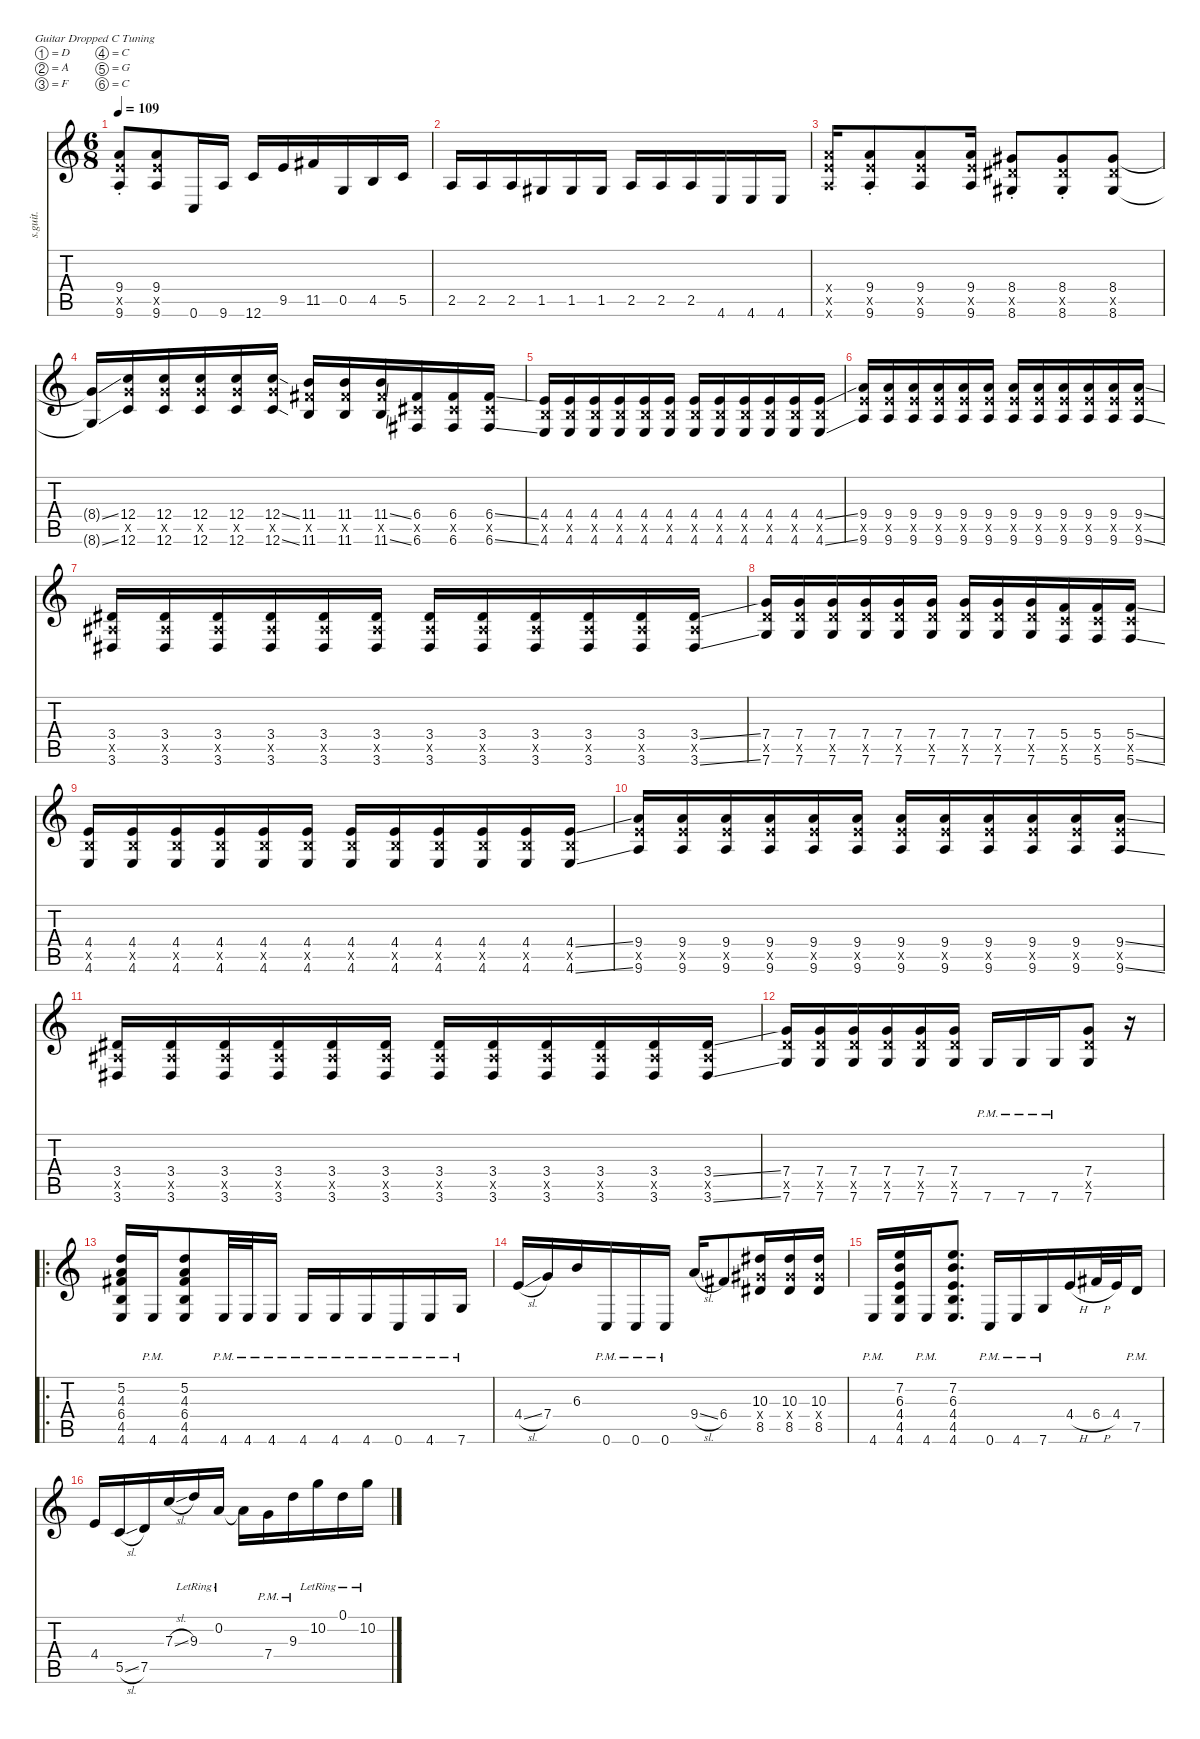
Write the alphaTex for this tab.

\defaultSystemsLayout 4
\hideDynamics
\bracketExtendMode nobrackets
\track ("Rhythm 2" "s.guit.") {instrument distortionguitar}
\staff {score tabs}
\tuning (D4 A3 F3 C3 G2 C2)
\ts (6 8)
\tempo 109
\clef g2
\ks c
(9.4{st} 9.6{st} 9.5{st x}).8{lyrics (0 "") lyrics (1 "") lyrics (2 "") lyrics (3 "") lyrics (4 "") dy mf} (9.4 9.6 9.5{x}).8{lyrics (0 "") lyrics (1 "") lyrics (2 "") lyrics (3 "") lyrics (4 "")} 0.6.16{lyrics (0 "") lyrics (1 "") lyrics (2 "") lyrics (3 "") lyrics (4 "")} 9.6.16{lyrics (0 "") lyrics (1 "") lyrics (2 "") lyrics (3 "") lyrics (4 "")} 12.6.16{lyrics (0 "") lyrics (1 "") lyrics (2 "") lyrics (3 "") lyrics (4 "")} 9.5.16{lyrics (0 "") lyrics (1 "") lyrics (2 "") lyrics (3 "") lyrics (4 "")} 11.5{acc #}.16{lyrics (0 "") lyrics (1 "") lyrics (2 "") lyrics (3 "") lyrics (4 "")} 0.5.16{lyrics (0 "") lyrics (1 "") lyrics (2 "") lyrics (3 "") lyrics (4 "")} 4.5.16{lyrics (0 "") lyrics (1 "") lyrics (2 "") lyrics (3 "") lyrics (4 "")} 5.5.16{lyrics (0 "") lyrics (1 "") lyrics (2 "") lyrics (3 "") lyrics (4 "")} |
2.5.16{lyrics (0 "") lyrics (1 "") lyrics (2 "") lyrics (3 "") lyrics (4 "")} 2.5.16{lyrics (0 "") lyrics (1 "") lyrics (2 "") lyrics (3 "") lyrics (4 "")} 2.5.16{lyrics (0 "") lyrics (1 "") lyrics (2 "") lyrics (3 "") lyrics (4 "")} 1.5{acc #}.16{lyrics (0 "") lyrics (1 "") lyrics (2 "") lyrics (3 "") lyrics (4 "")} 1.5{acc #}.16{lyrics (0 "") lyrics (1 "") lyrics (2 "") lyrics (3 "") lyrics (4 "")} 1.5{acc #}.16{lyrics (0 "") lyrics (1 "") lyrics (2 "") lyrics (3 "") lyrics (4 "")} 2.5.16{lyrics (0 "") lyrics (1 "") lyrics (2 "") lyrics (3 "") lyrics (4 "")} 2.5.16{lyrics (0 "") lyrics (1 "") lyrics (2 "") lyrics (3 "") lyrics (4 "")} 2.5.16{lyrics (0 "") lyrics (1 "") lyrics (2 "") lyrics (3 "") lyrics (4 "")} 4.6.16{lyrics (0 "") lyrics (1 "") lyrics (2 "") lyrics (3 "") lyrics (4 "")} 4.6.16{lyrics (0 "") lyrics (1 "") lyrics (2 "") lyrics (3 "") lyrics (4 "")} 4.6.16{lyrics (0 "") lyrics (1 "") lyrics (2 "") lyrics (3 "") lyrics (4 "")} |
(9.4{x} 9.5{x} 9.6{x}).16{lyrics (0 "") lyrics (1 "") lyrics (2 "") lyrics (3 "") lyrics (4 "")} (9.4{st} 9.6{st} 9.5{st x}).8{lyrics (0 "") lyrics (1 "") lyrics (2 "") lyrics (3 "") lyrics (4 "")} (9.4 9.6 9.5{x}).8{lyrics (0 "") lyrics (1 "") lyrics (2 "") lyrics (3 "") lyrics (4 "")} (9.4 9.6 9.5{x}).16{lyrics (0 "") lyrics (1 "") lyrics (2 "") lyrics (3 "") lyrics (4 "")} (8.4{st acc #} 8.6{st acc #} 8.5{st x acc #}).8{lyrics (0 "") lyrics (1 "") lyrics (2 "") lyrics (3 "") lyrics (4 "")} (8.4{st acc #} 8.6{st acc #} 8.5{st x acc #}).8{lyrics (0 "") lyrics (1 "") lyrics (2 "") lyrics (3 "") lyrics (4 "")} (8.4{acc #} 8.6{acc #} 8.5{x acc #}).8{lyrics (0 "") lyrics (1 "") lyrics (2 "") lyrics (3 "") lyrics (4 "")} |
(8.4{ss t acc #} 8.6{ss t acc #}).16{lyrics (0 "") lyrics (1 "") lyrics (2 "") lyrics (3 "") lyrics (4 "")} (12.4 12.6 12.5{x}).16{lyrics (0 "") lyrics (1 "") lyrics (2 "") lyrics (3 "") lyrics (4 "")} (12.4 12.6 12.5{x}).16{lyrics (0 "") lyrics (1 "") lyrics (2 "") lyrics (3 "") lyrics (4 "")} (12.4 12.6 12.5{x}).16{lyrics (0 "") lyrics (1 "") lyrics (2 "") lyrics (3 "") lyrics (4 "")} (12.4 12.6 12.5{x}).16{lyrics (0 "") lyrics (1 "") lyrics (2 "") lyrics (3 "") lyrics (4 "")} (12.4{ss} 12.6{ss} 12.5{x}).16{lyrics (0 "") lyrics (1 "") lyrics (2 "") lyrics (3 "") lyrics (4 "")} (11.4 11.6 11.5{x acc #}).16{lyrics (0 "") lyrics (1 "") lyrics (2 "") lyrics (3 "") lyrics (4 "")} (11.4 11.6 11.5{x acc #}).16{lyrics (0 "") lyrics (1 "") lyrics (2 "") lyrics (3 "") lyrics (4 "")} (11.4{ss} 11.6{ss} 11.5{x acc #}).16{lyrics (0 "") lyrics (1 "") lyrics (2 "") lyrics (3 "") lyrics (4 "")} (6.4{acc #} 6.6{acc #} 6.5{x acc #}).16{lyrics (0 "") lyrics (1 "") lyrics (2 "") lyrics (3 "") lyrics (4 "")} (6.4{acc #} 6.6{acc #} 6.5{x acc #}).16{lyrics (0 "") lyrics (1 "") lyrics (2 "") lyrics (3 "") lyrics (4 "")} (6.4{ss acc #} 6.6{ss acc #} 6.5{x acc #}).16{lyrics (0 "") lyrics (1 "") lyrics (2 "") lyrics (3 "") lyrics (4 "")} |
(4.4 4.6 4.5{x}).16{lyrics (0 "") lyrics (1 "") lyrics (2 "") lyrics (3 "") lyrics (4 "")} (4.4 4.6 4.5{x}).16{lyrics (0 "") lyrics (1 "") lyrics (2 "") lyrics (3 "") lyrics (4 "")} (4.4 4.6 4.5{x}).16{lyrics (0 "") lyrics (1 "") lyrics (2 "") lyrics (3 "") lyrics (4 "")} (4.4 4.6 4.5{x}).16{lyrics (0 "") lyrics (1 "") lyrics (2 "") lyrics (3 "") lyrics (4 "")} (4.4 4.6 4.5{x}).16{lyrics (0 "") lyrics (1 "") lyrics (2 "") lyrics (3 "") lyrics (4 "")} (4.4 4.6 4.5{x}).16{lyrics (0 "") lyrics (1 "") lyrics (2 "") lyrics (3 "") lyrics (4 "")} (4.4 4.6 4.5{x}).16{lyrics (0 "") lyrics (1 "") lyrics (2 "") lyrics (3 "") lyrics (4 "")} (4.4 4.6 4.5{x}).16{lyrics (0 "") lyrics (1 "") lyrics (2 "") lyrics (3 "") lyrics (4 "")} (4.4 4.6 4.5{x}).16{lyrics (0 "") lyrics (1 "") lyrics (2 "") lyrics (3 "") lyrics (4 "")} (4.4 4.6 4.5{x}).16{lyrics (0 "") lyrics (1 "") lyrics (2 "") lyrics (3 "") lyrics (4 "")} (4.4 4.6 4.5{x}).16{lyrics (0 "") lyrics (1 "") lyrics (2 "") lyrics (3 "") lyrics (4 "")} (4.4{ss} 4.6{ss} 4.5{x}).16{lyrics (0 "") lyrics (1 "") lyrics (2 "") lyrics (3 "") lyrics (4 "")} |
(9.4 9.6 9.5{x}).16{lyrics (0 "") lyrics (1 "") lyrics (2 "") lyrics (3 "") lyrics (4 "")} (9.4 9.6 9.5{x}).16{lyrics (0 "") lyrics (1 "") lyrics (2 "") lyrics (3 "") lyrics (4 "")} (9.4 9.6 9.5{x}).16{lyrics (0 "") lyrics (1 "") lyrics (2 "") lyrics (3 "") lyrics (4 "")} (9.4 9.6 9.5{x}).16{lyrics (0 "") lyrics (1 "") lyrics (2 "") lyrics (3 "") lyrics (4 "")} (9.4 9.6 9.5{x}).16{lyrics (0 "") lyrics (1 "") lyrics (2 "") lyrics (3 "") lyrics (4 "")} (9.4 9.6 9.5{x}).16{lyrics (0 "") lyrics (1 "") lyrics (2 "") lyrics (3 "") lyrics (4 "")} (9.4 9.6 9.5{x}).16{lyrics (0 "") lyrics (1 "") lyrics (2 "") lyrics (3 "") lyrics (4 "")} (9.4 9.6 9.5{x}).16{lyrics (0 "") lyrics (1 "") lyrics (2 "") lyrics (3 "") lyrics (4 "")} (9.4 9.6 9.5{x}).16{lyrics (0 "") lyrics (1 "") lyrics (2 "") lyrics (3 "") lyrics (4 "")} (9.4 9.6 9.5{x}).16{lyrics (0 "") lyrics (1 "") lyrics (2 "") lyrics (3 "") lyrics (4 "")} (9.4 9.6 9.5{x}).16{lyrics (0 "") lyrics (1 "") lyrics (2 "") lyrics (3 "") lyrics (4 "")} (9.4{ss} 9.6{ss} 9.5{x}).16{lyrics (0 "") lyrics (1 "") lyrics (2 "") lyrics (3 "") lyrics (4 "")} |
(3.4{acc #} 3.6{acc #} 3.5{x acc #}).16{lyrics (0 "") lyrics (1 "") lyrics (2 "") lyrics (3 "") lyrics (4 "")} (3.4{acc #} 3.6{acc #} 3.5{x acc #}).16{lyrics (0 "") lyrics (1 "") lyrics (2 "") lyrics (3 "") lyrics (4 "")} (3.4{acc #} 3.6{acc #} 3.5{x acc #}).16{lyrics (0 "") lyrics (1 "") lyrics (2 "") lyrics (3 "") lyrics (4 "")} (3.4{acc #} 3.6{acc #} 3.5{x acc #}).16{lyrics (0 "") lyrics (1 "") lyrics (2 "") lyrics (3 "") lyrics (4 "")} (3.4{acc #} 3.6{acc #} 3.5{x acc #}).16{lyrics (0 "") lyrics (1 "") lyrics (2 "") lyrics (3 "") lyrics (4 "")} (3.4{acc #} 3.6{acc #} 3.5{x acc #}).16{lyrics (0 "") lyrics (1 "") lyrics (2 "") lyrics (3 "") lyrics (4 "")} (3.4{acc #} 3.6{acc #} 3.5{x acc #}).16{lyrics (0 "") lyrics (1 "") lyrics (2 "") lyrics (3 "") lyrics (4 "")} (3.4{acc #} 3.6{acc #} 3.5{x acc #}).16{lyrics (0 "") lyrics (1 "") lyrics (2 "") lyrics (3 "") lyrics (4 "")} (3.4{acc #} 3.6{acc #} 3.5{x acc #}).16{lyrics (0 "") lyrics (1 "") lyrics (2 "") lyrics (3 "") lyrics (4 "")} (3.4{acc #} 3.6{acc #} 3.5{x acc #}).16{lyrics (0 "") lyrics (1 "") lyrics (2 "") lyrics (3 "") lyrics (4 "")} (3.4{acc #} 3.6{acc #} 3.5{x acc #}).16{lyrics (0 "") lyrics (1 "") lyrics (2 "") lyrics (3 "") lyrics (4 "")} (3.4{ss acc #} 3.6{ss acc #} 3.5{x acc #}).16{lyrics (0 "") lyrics (1 "") lyrics (2 "") lyrics (3 "") lyrics (4 "")} |
(7.4 7.6 7.5{x}).16{lyrics (0 "") lyrics (1 "") lyrics (2 "") lyrics (3 "") lyrics (4 "")} (7.4 7.6 7.5{x}).16{lyrics (0 "") lyrics (1 "") lyrics (2 "") lyrics (3 "") lyrics (4 "")} (7.4 7.6 7.5{x}).16{lyrics (0 "") lyrics (1 "") lyrics (2 "") lyrics (3 "") lyrics (4 "")} (7.4 7.6 7.5{x}).16{lyrics (0 "") lyrics (1 "") lyrics (2 "") lyrics (3 "") lyrics (4 "")} (7.4 7.6 7.5{x}).16{lyrics (0 "") lyrics (1 "") lyrics (2 "") lyrics (3 "") lyrics (4 "")} (7.4 7.6 7.5{x}).16{lyrics (0 "") lyrics (1 "") lyrics (2 "") lyrics (3 "") lyrics (4 "")} (7.4 7.6 7.5{x}).16{lyrics (0 "") lyrics (1 "") lyrics (2 "") lyrics (3 "") lyrics (4 "")} (7.4 7.6 7.5{x}).16{lyrics (0 "") lyrics (1 "") lyrics (2 "") lyrics (3 "") lyrics (4 "")} (7.4 7.6 7.5{x}).16{lyrics (0 "") lyrics (1 "") lyrics (2 "") lyrics (3 "") lyrics (4 "")} (5.4 5.6 5.5{x}).16{lyrics (0 "") lyrics (1 "") lyrics (2 "") lyrics (3 "") lyrics (4 "")} (5.4 5.6 5.5{x}).16{lyrics (0 "") lyrics (1 "") lyrics (2 "") lyrics (3 "") lyrics (4 "")} (5.4{ss} 5.6{ss} 5.5{x}).16{lyrics (0 "") lyrics (1 "") lyrics (2 "") lyrics (3 "") lyrics (4 "")} |
(4.4 4.6 4.5{x}).16{lyrics (0 "") lyrics (1 "") lyrics (2 "") lyrics (3 "") lyrics (4 "")} (4.4 4.6 4.5{x}).16{lyrics (0 "") lyrics (1 "") lyrics (2 "") lyrics (3 "") lyrics (4 "")} (4.4 4.6 4.5{x}).16{lyrics (0 "") lyrics (1 "") lyrics (2 "") lyrics (3 "") lyrics (4 "")} (4.4 4.6 4.5{x}).16{lyrics (0 "") lyrics (1 "") lyrics (2 "") lyrics (3 "") lyrics (4 "")} (4.4 4.6 4.5{x}).16{lyrics (0 "") lyrics (1 "") lyrics (2 "") lyrics (3 "") lyrics (4 "")} (4.4 4.6 4.5{x}).16{lyrics (0 "") lyrics (1 "") lyrics (2 "") lyrics (3 "") lyrics (4 "")} (4.4 4.6 4.5{x}).16{lyrics (0 "") lyrics (1 "") lyrics (2 "") lyrics (3 "") lyrics (4 "")} (4.4 4.6 4.5{x}).16{lyrics (0 "") lyrics (1 "") lyrics (2 "") lyrics (3 "") lyrics (4 "")} (4.4 4.6 4.5{x}).16{lyrics (0 "") lyrics (1 "") lyrics (2 "") lyrics (3 "") lyrics (4 "")} (4.4 4.6 4.5{x}).16{lyrics (0 "") lyrics (1 "") lyrics (2 "") lyrics (3 "") lyrics (4 "")} (4.4 4.6 4.5{x}).16{lyrics (0 "") lyrics (1 "") lyrics (2 "") lyrics (3 "") lyrics (4 "")} (4.4{ss} 4.6{ss} 4.5{x}).16{lyrics (0 "") lyrics (1 "") lyrics (2 "") lyrics (3 "") lyrics (4 "")} |
(9.4 9.6 9.5{x}).16{lyrics (0 "") lyrics (1 "") lyrics (2 "") lyrics (3 "") lyrics (4 "")} (9.4 9.6 9.5{x}).16{lyrics (0 "") lyrics (1 "") lyrics (2 "") lyrics (3 "") lyrics (4 "")} (9.4 9.6 9.5{x}).16{lyrics (0 "") lyrics (1 "") lyrics (2 "") lyrics (3 "") lyrics (4 "")} (9.4 9.6 9.5{x}).16{lyrics (0 "") lyrics (1 "") lyrics (2 "") lyrics (3 "") lyrics (4 "")} (9.4 9.6 9.5{x}).16{lyrics (0 "") lyrics (1 "") lyrics (2 "") lyrics (3 "") lyrics (4 "")} (9.4 9.6 9.5{x}).16{lyrics (0 "") lyrics (1 "") lyrics (2 "") lyrics (3 "") lyrics (4 "")} (9.4 9.6 9.5{x}).16{lyrics (0 "") lyrics (1 "") lyrics (2 "") lyrics (3 "") lyrics (4 "")} (9.4 9.6 9.5{x}).16{lyrics (0 "") lyrics (1 "") lyrics (2 "") lyrics (3 "") lyrics (4 "")} (9.4 9.6 9.5{x}).16{lyrics (0 "") lyrics (1 "") lyrics (2 "") lyrics (3 "") lyrics (4 "")} (9.4 9.6 9.5{x}).16{lyrics (0 "") lyrics (1 "") lyrics (2 "") lyrics (3 "") lyrics (4 "")} (9.4 9.6 9.5{x}).16{lyrics (0 "") lyrics (1 "") lyrics (2 "") lyrics (3 "") lyrics (4 "")} (9.4{ss} 9.6{ss} 9.5{x}).16{lyrics (0 "") lyrics (1 "") lyrics (2 "") lyrics (3 "") lyrics (4 "")} |
(3.4{acc #} 3.6{acc #} 3.5{x acc #}).16{lyrics (0 "") lyrics (1 "") lyrics (2 "") lyrics (3 "") lyrics (4 "")} (3.4{acc #} 3.6{acc #} 3.5{x acc #}).16{lyrics (0 "") lyrics (1 "") lyrics (2 "") lyrics (3 "") lyrics (4 "")} (3.4{acc #} 3.6{acc #} 3.5{x acc #}).16{lyrics (0 "") lyrics (1 "") lyrics (2 "") lyrics (3 "") lyrics (4 "")} (3.4{acc #} 3.6{acc #} 3.5{x acc #}).16{lyrics (0 "") lyrics (1 "") lyrics (2 "") lyrics (3 "") lyrics (4 "")} (3.4{acc #} 3.6{acc #} 3.5{x acc #}).16{lyrics (0 "") lyrics (1 "") lyrics (2 "") lyrics (3 "") lyrics (4 "")} (3.4{acc #} 3.6{acc #} 3.5{x acc #}).16{lyrics (0 "") lyrics (1 "") lyrics (2 "") lyrics (3 "") lyrics (4 "")} (3.4{acc #} 3.6{acc #} 3.5{x acc #}).16{lyrics (0 "") lyrics (1 "") lyrics (2 "") lyrics (3 "") lyrics (4 "")} (3.4{acc #} 3.6{acc #} 3.5{x acc #}).16{lyrics (0 "") lyrics (1 "") lyrics (2 "") lyrics (3 "") lyrics (4 "")} (3.4{acc #} 3.6{acc #} 3.5{x acc #}).16{lyrics (0 "") lyrics (1 "") lyrics (2 "") lyrics (3 "") lyrics (4 "")} (3.4{acc #} 3.6{acc #} 3.5{x acc #}).16{lyrics (0 "") lyrics (1 "") lyrics (2 "") lyrics (3 "") lyrics (4 "")} (3.4{acc #} 3.6{acc #} 3.5{x acc #}).16{lyrics (0 "") lyrics (1 "") lyrics (2 "") lyrics (3 "") lyrics (4 "")} (3.4{ss acc #} 3.6{ss acc #} 3.5{x acc #}).16{lyrics (0 "") lyrics (1 "") lyrics (2 "") lyrics (3 "") lyrics (4 "")} |
(7.4 7.6 7.5{x}).16{lyrics (0 "") lyrics (1 "") lyrics (2 "") lyrics (3 "") lyrics (4 "")} (7.4 7.6 7.5{x}).16{lyrics (0 "") lyrics (1 "") lyrics (2 "") lyrics (3 "") lyrics (4 "")} (7.4 7.6 7.5{x}).16{lyrics (0 "") lyrics (1 "") lyrics (2 "") lyrics (3 "") lyrics (4 "")} (7.4 7.6 7.5{x}).16{lyrics (0 "") lyrics (1 "") lyrics (2 "") lyrics (3 "") lyrics (4 "")} (7.4 7.6 7.5{x}).16{lyrics (0 "") lyrics (1 "") lyrics (2 "") lyrics (3 "") lyrics (4 "")} (7.4 7.6 7.5{x}).16{lyrics (0 "") lyrics (1 "") lyrics (2 "") lyrics (3 "") lyrics (4 "")} 7.6{pm}.16{lyrics (0 "") lyrics (1 "") lyrics (2 "") lyrics (3 "") lyrics (4 "")} 7.6{pm}.16{lyrics (0 "") lyrics (1 "") lyrics (2 "") lyrics (3 "") lyrics (4 "")} 7.6{pm}.16{lyrics (0 "") lyrics (1 "") lyrics (2 "") lyrics (3 "") lyrics (4 "")} (7.4 7.6 7.5{x}).8{lyrics (0 "") lyrics (1 "") lyrics (2 "") lyrics (3 "") lyrics (4 "")} r.16 |
\ro
(5.2 4.3 6.4{acc #} 4.5 4.6).16{lyrics (0 "") lyrics (1 "") lyrics (2 "") lyrics (3 "") lyrics (4 "")} 4.6{pm}.16{lyrics (0 "") lyrics (1 "") lyrics (2 "") lyrics (3 "") lyrics (4 "")} (5.2 4.3 6.4{acc #} 4.5 4.6).8{lyrics (0 "") lyrics (1 "") lyrics (2 "") lyrics (3 "") lyrics (4 "")} 4.6{pm}.32{lyrics (0 "") lyrics (1 "") lyrics (2 "") lyrics (3 "") lyrics (4 "")} 4.6{pm}.32{lyrics (0 "") lyrics (1 "") lyrics (2 "") lyrics (3 "") lyrics (4 "")} 4.6{pm}.16{lyrics (0 "") lyrics (1 "") lyrics (2 "") lyrics (3 "") lyrics (4 "")} 4.6{pm}.16{lyrics (0 "") lyrics (1 "") lyrics (2 "") lyrics (3 "") lyrics (4 "")} 4.6{pm}.16{lyrics (0 "") lyrics (1 "") lyrics (2 "") lyrics (3 "") lyrics (4 "")} 4.6{pm}.16{lyrics (0 "") lyrics (1 "") lyrics (2 "") lyrics (3 "") lyrics (4 "")} 0.6{pm}.16{lyrics (0 "") lyrics (1 "") lyrics (2 "") lyrics (3 "") lyrics (4 "")} 4.6{pm}.16{lyrics (0 "") lyrics (1 "") lyrics (2 "") lyrics (3 "") lyrics (4 "")} 7.6{pm}.16{lyrics (0 "") lyrics (1 "") lyrics (2 "") lyrics (3 "") lyrics (4 "")} |
4.4{sl}.16{lyrics (0 "") lyrics (1 "") lyrics (2 "") lyrics (3 "") lyrics (4 "")} 7.4.16{lyrics (0 "") lyrics (1 "") lyrics (2 "") lyrics (3 "") lyrics (4 "")} 6.3.16{lyrics (0 "") lyrics (1 "") lyrics (2 "") lyrics (3 "") lyrics (4 "")} 0.6{pm}.16{lyrics (0 "") lyrics (1 "") lyrics (2 "") lyrics (3 "") lyrics (4 "")} 0.6{pm}.16{lyrics (0 "") lyrics (1 "") lyrics (2 "") lyrics (3 "") lyrics (4 "")} 0.6{pm}.16{lyrics (0 "") lyrics (1 "") lyrics (2 "") lyrics (3 "") lyrics (4 "")} 9.4{sl}.16{lyrics (0 "") lyrics (1 "") lyrics (2 "") lyrics (3 "") lyrics (4 "")} 6.4{acc #}.8{lyrics (0 "") lyrics (1 "") lyrics (2 "") lyrics (3 "") lyrics (4 "")} (10.3{acc #} 8.5{acc #} 8.4{x acc #}).16{lyrics (0 "") lyrics (1 "") lyrics (2 "") lyrics (3 "") lyrics (4 "")} (10.3{acc #} 8.5{acc #} 8.4{x acc #}).16{lyrics (0 "") lyrics (1 "") lyrics (2 "") lyrics (3 "") lyrics (4 "")} (10.3{acc #} 8.5{acc #} 8.4{x acc #}).16{lyrics (0 "") lyrics (1 "") lyrics (2 "") lyrics (3 "") lyrics (4 "")} |
4.6{pm}.16{lyrics (0 "") lyrics (1 "") lyrics (2 "") lyrics (3 "") lyrics (4 "")} (7.2 6.3 4.4 4.5 4.6).16{lyrics (0 "") lyrics (1 "") lyrics (2 "") lyrics (3 "") lyrics (4 "")} 4.6{pm}.16{lyrics (0 "") lyrics (1 "") lyrics (2 "") lyrics (3 "") lyrics (4 "")} (7.2 6.3 4.4 4.5 4.6).8{d lyrics (0 "") lyrics (1 "") lyrics (2 "") lyrics (3 "") lyrics (4 "")} 0.6{pm}.16{lyrics (0 "") lyrics (1 "") lyrics (2 "") lyrics (3 "") lyrics (4 "")} 4.6{pm}.16{lyrics (0 "") lyrics (1 "") lyrics (2 "") lyrics (3 "") lyrics (4 "")} 7.6{pm}.16{lyrics (0 "") lyrics (1 "") lyrics (2 "") lyrics (3 "") lyrics (4 "")} 4.4{h}.16{lyrics (0 "") lyrics (1 "") lyrics (2 "") lyrics (3 "") lyrics (4 "")} 6.4{h acc #}.32{lyrics (0 "") lyrics (1 "") lyrics (2 "") lyrics (3 "") lyrics (4 "")} 4.4.32{lyrics (0 "") lyrics (1 "") lyrics (2 "") lyrics (3 "") lyrics (4 "")} 7.5{pm}.16{lyrics (0 "") lyrics (1 "") lyrics (2 "") lyrics (3 "") lyrics (4 "")} |
4.4.16{lyrics (0 "") lyrics (1 "") lyrics (2 "") lyrics (3 "") lyrics (4 "")} 5.5{sl}.16{lyrics (0 "") lyrics (1 "") lyrics (2 "") lyrics (3 "") lyrics (4 "")} 7.5.16{lyrics (0 "") lyrics (1 "") lyrics (2 "") lyrics (3 "") lyrics (4 "")} 7.3{sl}.16{lyrics (0 "") lyrics (1 "") lyrics (2 "") lyrics (3 "") lyrics (4 "")} 9.3{lr}.16{lyrics (0 "") lyrics (1 "") lyrics (2 "") lyrics (3 "") lyrics (4 "")} 0.2{lr}.16{lyrics (0 "") lyrics (1 "") lyrics (2 "") lyrics (3 "") lyrics (4 "")} 0.2{t}.16{lyrics (0 "") lyrics (1 "") lyrics (2 "") lyrics (3 "") lyrics (4 "")} 7.4{pm}.16{lyrics (0 "") lyrics (1 "") lyrics (2 "") lyrics (3 "") lyrics (4 "")} 9.3{pm}.16{lyrics (0 "") lyrics (1 "") lyrics (2 "") lyrics (3 "") lyrics (4 "")} 10.2{lr}.16{lyrics (0 "") lyrics (1 "") lyrics (2 "") lyrics (3 "") lyrics (4 "")} 0.1{lr}.16{lyrics (0 "") lyrics (1 "") lyrics (2 "") lyrics (3 "") lyrics (4 "")} 10.2{lr}.16{lyrics (0 "") lyrics (1 "") lyrics (2 "") lyrics (3 "") lyrics (4 "")}
